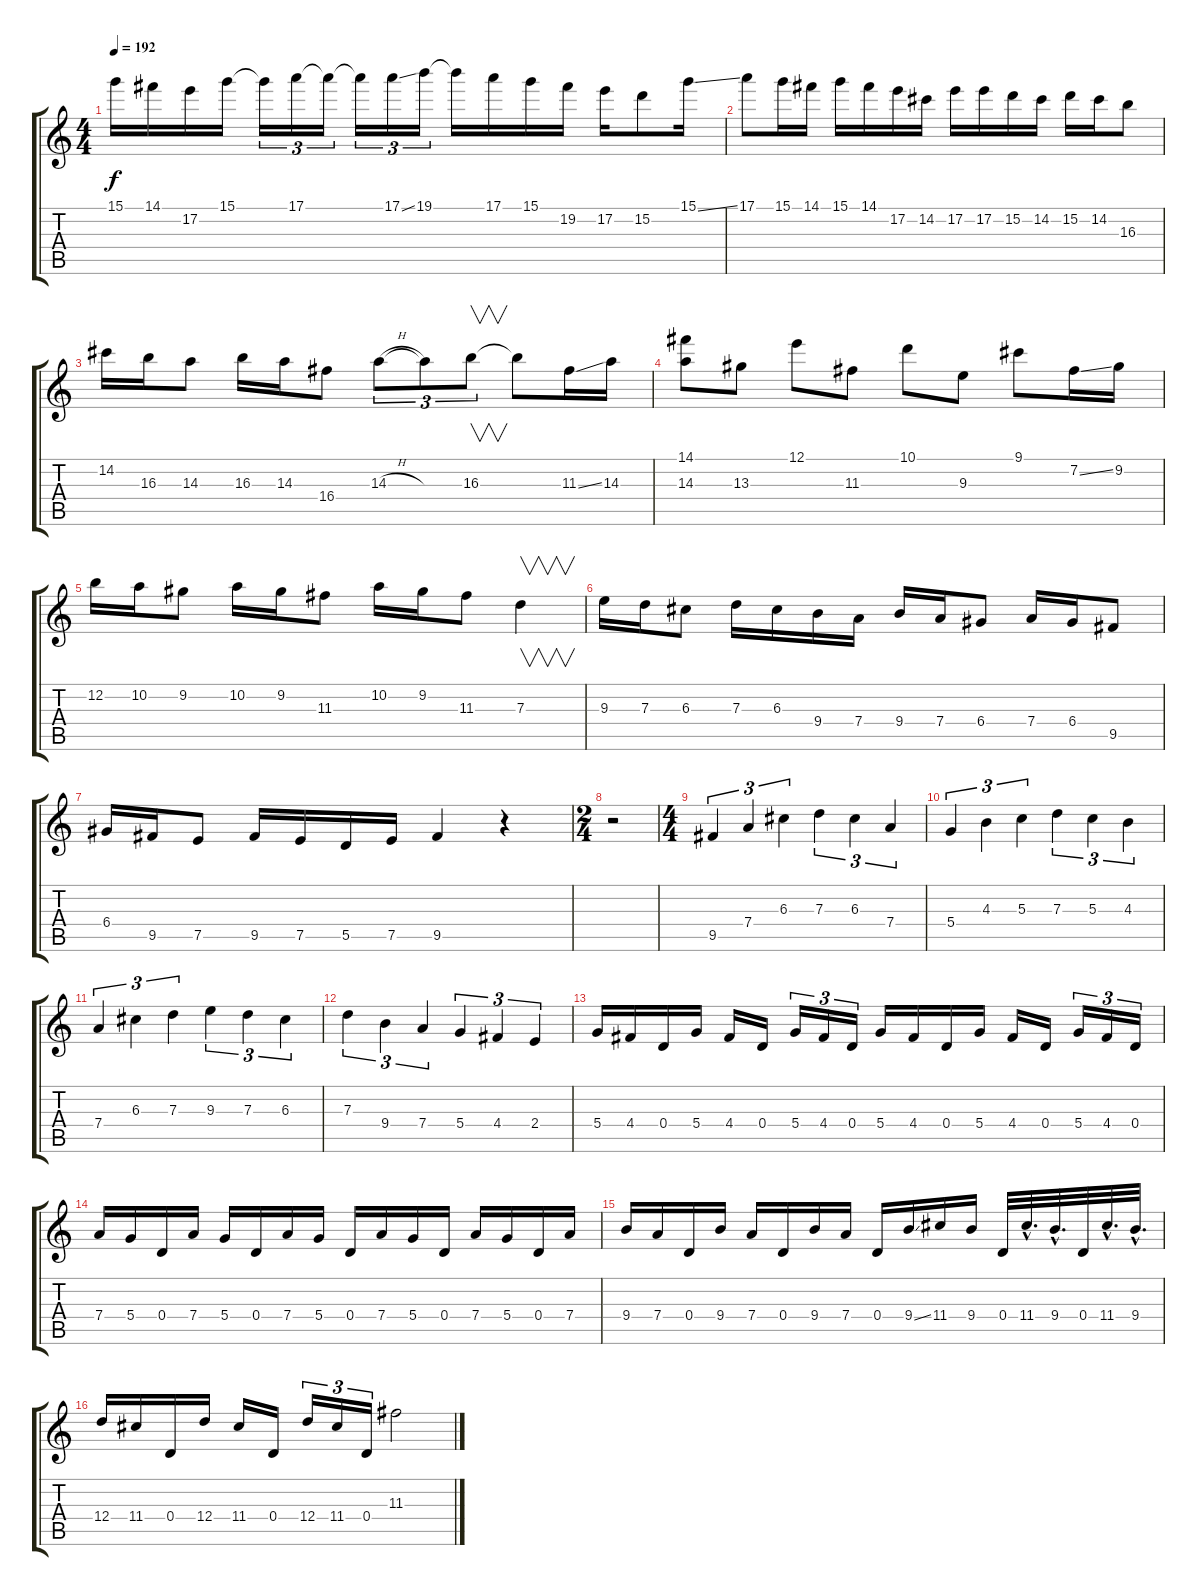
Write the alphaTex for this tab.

\track "" {instrument distortionguitar}
\staff {score tabs}
\tuning (E4 B3 G3 D3 A2 E2) {hide}
\ts (4 4)
\tempo 192
\clef g2
\ks c
15.1.16{dy f} 14.1.16 17.2.16 15.1.16 15.1{t}.16{tu (3 2)} 17.1.16{tu (3 2)} 17.1{t}.16{tu (3 2)} 17.1{t}.16{tu (3 2)} 17.1{ss}.16{tu (3 2)} 19.1.16{tu (3 2)} 19.1{t}.16 17.1.16 15.1.16 19.2.16 17.2.16 15.2.8 15.1{ss}.16 |
17.1.8 15.1.16 14.1.16 15.1.16 14.1.16 17.2.16 14.2.16 17.2.16 17.2.16 15.2.16 14.2.16 15.2.16 14.2.16 16.3.8 |
14.2.16 16.3.16 14.3.8 16.3.16 14.3.16 16.4.8 14.3{h}.8{tu (3 2)} 14.3{t}.8{tu (3 2)} 16.3.8{v tu (3 2)} 16.3{t}.8 11.3{ss}.16 14.3.16 |
(14.1 14.3).8 13.3.8 12.1.8 11.3.8 10.1.8 9.3.8 9.1.8 7.2{ss}.16 9.2.16 |
12.2.16 10.2.16 9.2.8 10.2.16 9.2.16 11.3.8 10.2.16 9.2.16 11.3.8 7.3.4{v} |
9.3.16 7.3.16 6.3.8 7.3.16 6.3.16 9.4.16 7.4.16 9.4.16 7.4.16 6.4.8 7.4.16 6.4.16 9.5.8 |
6.4.16 9.5.16 7.5.8 9.5.16 7.5.16 5.5.16 7.5.16 9.5.4 r.4 |
\ts (2 4)
r.2 |
\ts (4 4)
9.5.4{tu (3 2)} 7.4.4{tu (3 2)} 6.3.4{tu (3 2)} 7.3.4{tu (3 2)} 6.3.4{tu (3 2)} 7.4.4{tu (3 2)} |
5.4.4{tu (3 2)} 4.3.4{tu (3 2)} 5.3.4{tu (3 2)} 7.3.4{tu (3 2)} 5.3.4{tu (3 2)} 4.3.4{tu (3 2)} |
7.4.4{tu (3 2)} 6.3.4{tu (3 2)} 7.3.4{tu (3 2)} 9.3.4{tu (3 2)} 7.3.4{tu (3 2)} 6.3.4{tu (3 2)} |
7.3.4{tu (3 2)} 9.4.4{tu (3 2)} 7.4.4{tu (3 2)} 5.4.4{tu (3 2)} 4.4.4{tu (3 2)} 2.4.4{tu (3 2)} |
5.4.16 4.4.16 0.4.16 5.4.16 4.4.16 0.4.16 5.4.16{tu (3 2)} 4.4.16{tu (3 2)} 0.4.16{tu (3 2)} 5.4.16 4.4.16 0.4.16 5.4.16 4.4.16 0.4.16 5.4.16{tu (3 2)} 4.4.16{tu (3 2)} 0.4.16{tu (3 2)} |
7.4.16 5.4.16 0.4.16 7.4.16 5.4.16 0.4.16 7.4.16 5.4.16 0.4.16 7.4.16 5.4.16 0.4.16 7.4.16 5.4.16 0.4.16 7.4.16 |
9.4.16 7.4.16 0.4.16 9.4.16 7.4.16 0.4.16 9.4.16 7.4.16 0.4.16 9.4{ss}.16 11.4.16 9.4.16 0.4.32 11.4{hac}.32{d} 9.4{hac}.32{d} 0.4.32 11.4{hac}.32{d} 9.4{hac}.32{d} |
12.4.16 11.4.16 0.4.16 12.4.16 11.4.16 0.4.16 12.4.16{tu (3 2)} 11.4.16{tu (3 2)} 0.4.16{tu (3 2)} 11.3.2
